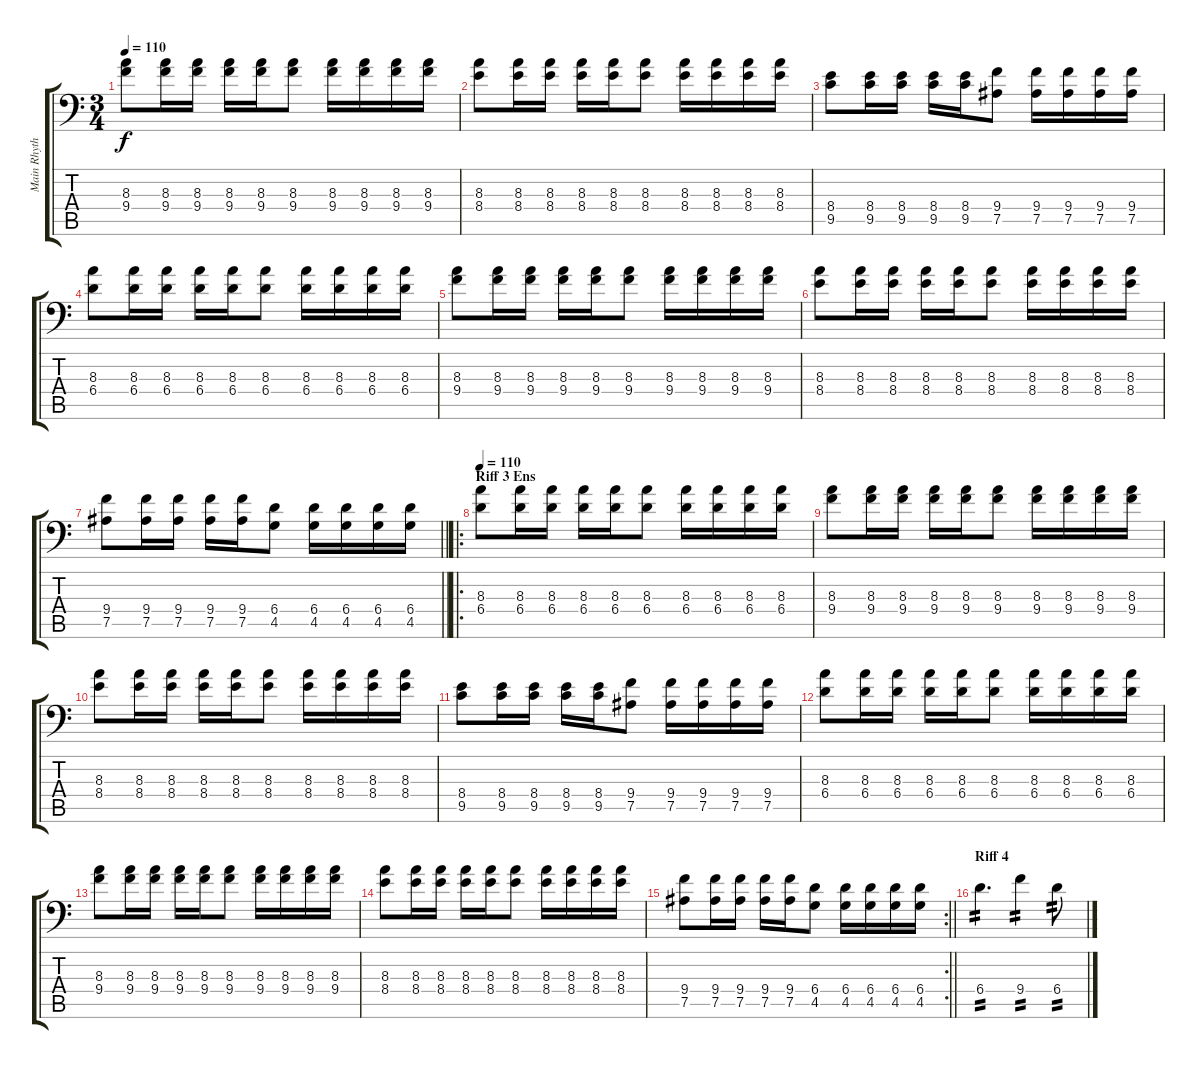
\track ("Main Rhythm" "Main Rhyth") {instrument distortionguitar}
\staff {score tabs}
\tuning (Bb3 F3 Db3 Ab2 Eb2 Ab1) {hide}
\ts (3 4)
\tempo 110
\clef f4
\ks c
(8.3 9.4).8{dy f} (8.3 9.4).16 (8.3 9.4).16 (8.3 9.4).16 (8.3 9.4).16 (8.3 9.4).8 (8.3 9.4).16 (8.3 9.4).16 (8.3 9.4).16 (8.3 9.4).16 |
(8.3 8.4).8 (8.3 8.4).16 (8.3 8.4).16 (8.3 8.4).16 (8.3 8.4).16 (8.3 8.4).8 (8.3 8.4).16 (8.3 8.4).16 (8.3 8.4).16 (8.3 8.4).16 |
(8.4 9.5).8 (8.4 9.5).16 (8.4 9.5).16 (8.4 9.5).16 (8.4 9.5).16 (9.4 7.5).8 (9.4 7.5).16 (9.4 7.5).16 (9.4 7.5).16 (9.4 7.5).16 |
(8.3 6.4).8 (8.3 6.4).16 (8.3 6.4).16 (8.3 6.4).16 (8.3 6.4).16 (8.3 6.4).8 (8.3 6.4).16 (8.3 6.4).16 (8.3 6.4).16 (8.3 6.4).16 |
(8.3 9.4).8 (8.3 9.4).16 (8.3 9.4).16 (8.3 9.4).16 (8.3 9.4).16 (8.3 9.4).8 (8.3 9.4).16 (8.3 9.4).16 (8.3 9.4).16 (8.3 9.4).16 |
(8.3 8.4).8 (8.3 8.4).16 (8.3 8.4).16 (8.3 8.4).16 (8.3 8.4).16 (8.3 8.4).8 (8.3 8.4).16 (8.3 8.4).16 (8.3 8.4).16 (8.3 8.4).16 |
\barLineRight lightlight
(9.4 7.5).8 (9.4 7.5).16 (9.4 7.5).16 (9.4 7.5).16 (9.4 7.5).16 (6.4 4.5).8 (6.4 4.5).16 (6.4 4.5).16 (6.4 4.5).16 (6.4 4.5).16 |
\ro
\section ("" "Riff 3 Ens")
\tempo 110
(8.3 6.4).8 (8.3 6.4).16 (8.3 6.4).16 (8.3 6.4).16 (8.3 6.4).16 (8.3 6.4).8 (8.3 6.4).16 (8.3 6.4).16 (8.3 6.4).16 (8.3 6.4).16 |
(8.3 9.4).8 (8.3 9.4).16 (8.3 9.4).16 (8.3 9.4).16 (8.3 9.4).16 (8.3 9.4).8 (8.3 9.4).16 (8.3 9.4).16 (8.3 9.4).16 (8.3 9.4).16 |
(8.3 8.4).8 (8.3 8.4).16 (8.3 8.4).16 (8.3 8.4).16 (8.3 8.4).16 (8.3 8.4).8 (8.3 8.4).16 (8.3 8.4).16 (8.3 8.4).16 (8.3 8.4).16 |
(8.4 9.5).8 (8.4 9.5).16 (8.4 9.5).16 (8.4 9.5).16 (8.4 9.5).16 (9.4 7.5).8 (9.4 7.5).16 (9.4 7.5).16 (9.4 7.5).16 (9.4 7.5).16 |
(8.3 6.4).8 (8.3 6.4).16 (8.3 6.4).16 (8.3 6.4).16 (8.3 6.4).16 (8.3 6.4).8 (8.3 6.4).16 (8.3 6.4).16 (8.3 6.4).16 (8.3 6.4).16 |
(8.3 9.4).8 (8.3 9.4).16 (8.3 9.4).16 (8.3 9.4).16 (8.3 9.4).16 (8.3 9.4).8 (8.3 9.4).16 (8.3 9.4).16 (8.3 9.4).16 (8.3 9.4).16 |
(8.3 8.4).8 (8.3 8.4).16 (8.3 8.4).16 (8.3 8.4).16 (8.3 8.4).16 (8.3 8.4).8 (8.3 8.4).16 (8.3 8.4).16 (8.3 8.4).16 (8.3 8.4).16 |
\rc 2
\barLineRight lightlight
(9.4 7.5).8 (9.4 7.5).16 (9.4 7.5).16 (9.4 7.5).16 (9.4 7.5).16 (6.4 4.5).8 (6.4 4.5).16 (6.4 4.5).16 (6.4 4.5).16 (6.4 4.5).16 |
\section ("" "Riff 4")
6.4.4{d tp 2} 9.4.4{tp 2} 6.4.8{tp 2}
